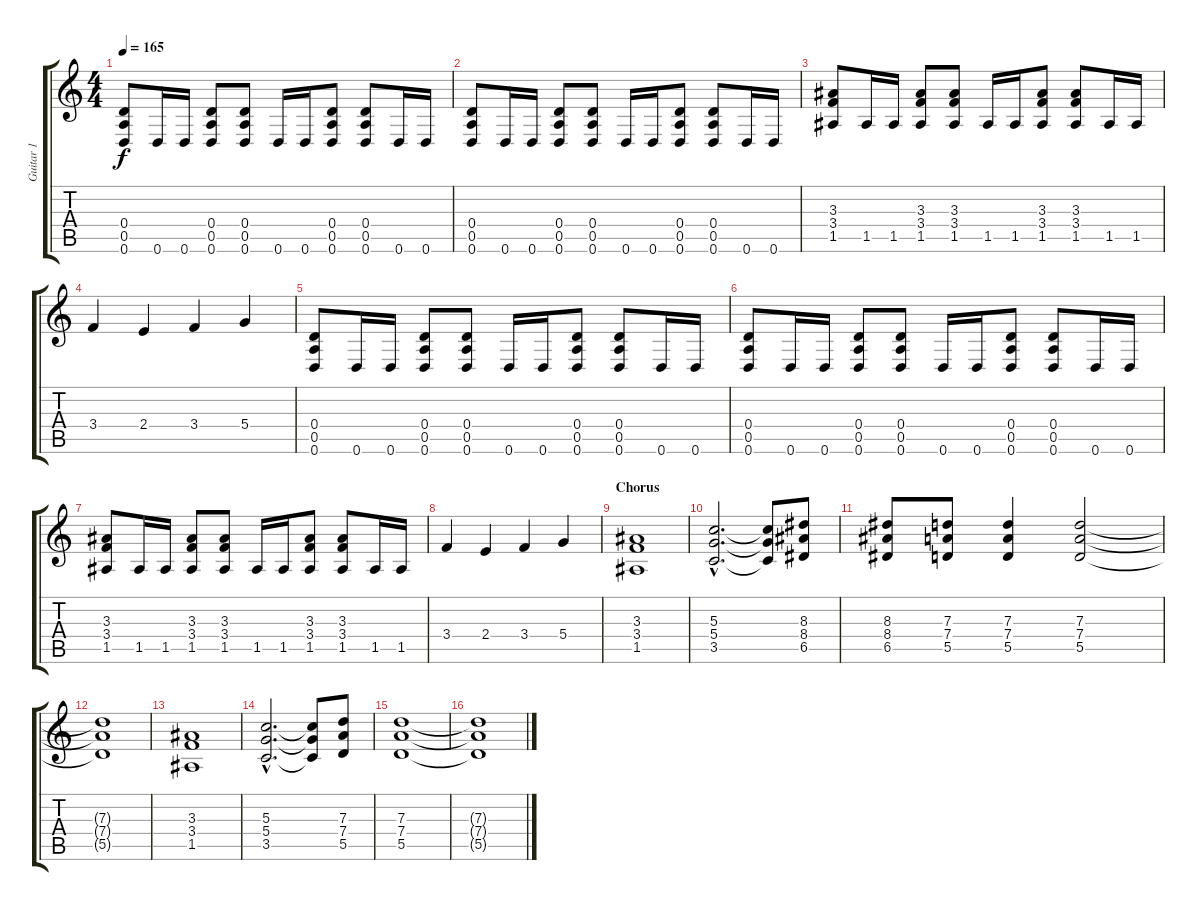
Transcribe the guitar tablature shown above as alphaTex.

\track ("Guitar 1" "Guitar 1") {instrument distortionguitar}
\staff {score tabs}
\tuning (E4 B3 G3 D3 A2 D2) {hide}
\ts (4 4)
\tempo 165
\clef g2
\ks c
(0.4 0.5 0.6).8{dy f} 0.6.16 0.6.16 (0.4 0.5 0.6).8 (0.4 0.5 0.6).8 0.6.16 0.6.16 (0.4 0.5 0.6).8 (0.4 0.5 0.6).8 0.6.16 0.6.16 |
(0.4 0.5 0.6).8 0.6.16 0.6.16 (0.4 0.5 0.6).8 (0.4 0.5 0.6).8 0.6.16 0.6.16 (0.4 0.5 0.6).8 (0.4 0.5 0.6).8 0.6.16 0.6.16 |
(3.3 3.4 1.5).8 1.5.16 1.5.16 (3.3 3.4 1.5).8 (3.3 3.4 1.5).8 1.5.16 1.5.16 (3.3 3.4 1.5).8 (3.3 3.4 1.5).8 1.5.16 1.5.16 |
3.4.4 2.4.4 3.4.4 5.4.4 |
(0.4 0.5 0.6).8 0.6.16 0.6.16 (0.4 0.5 0.6).8 (0.4 0.5 0.6).8 0.6.16 0.6.16 (0.4 0.5 0.6).8 (0.4 0.5 0.6).8 0.6.16 0.6.16 |
(0.4 0.5 0.6).8 0.6.16 0.6.16 (0.4 0.5 0.6).8 (0.4 0.5 0.6).8 0.6.16 0.6.16 (0.4 0.5 0.6).8 (0.4 0.5 0.6).8 0.6.16 0.6.16 |
(3.3 3.4 1.5).8 1.5.16 1.5.16 (3.3 3.4 1.5).8 (3.3 3.4 1.5).8 1.5.16 1.5.16 (3.3 3.4 1.5).8 (3.3 3.4 1.5).8 1.5.16 1.5.16 |
3.4.4 2.4.4 3.4.4 5.4.4 |
\section ("" "Chorus")
(3.3 3.4 1.5).1 |
(5.3{hac} 5.4{hac} 3.5{hac}).2{d} (5.3{t} 5.4{t} 3.5{t}).8 (8.3 8.4 6.5).8 |
(8.3 8.4 6.5).8 (7.3 7.4 5.5).8 (7.3 7.4 5.5).4 (7.3 7.4 5.5).2 |
(7.3{t} 7.4{t} 5.5{t}).1 |
(3.3 3.4 1.5).1 |
(5.3{hac} 5.4{hac} 3.5{hac}).2{d} (5.3{t} 5.4{t} 3.5{t}).8 (7.3 7.4 5.5).8 |
(7.3 7.4 5.5).1 |
(7.3{t} 7.4{t} 5.5{t}).1
